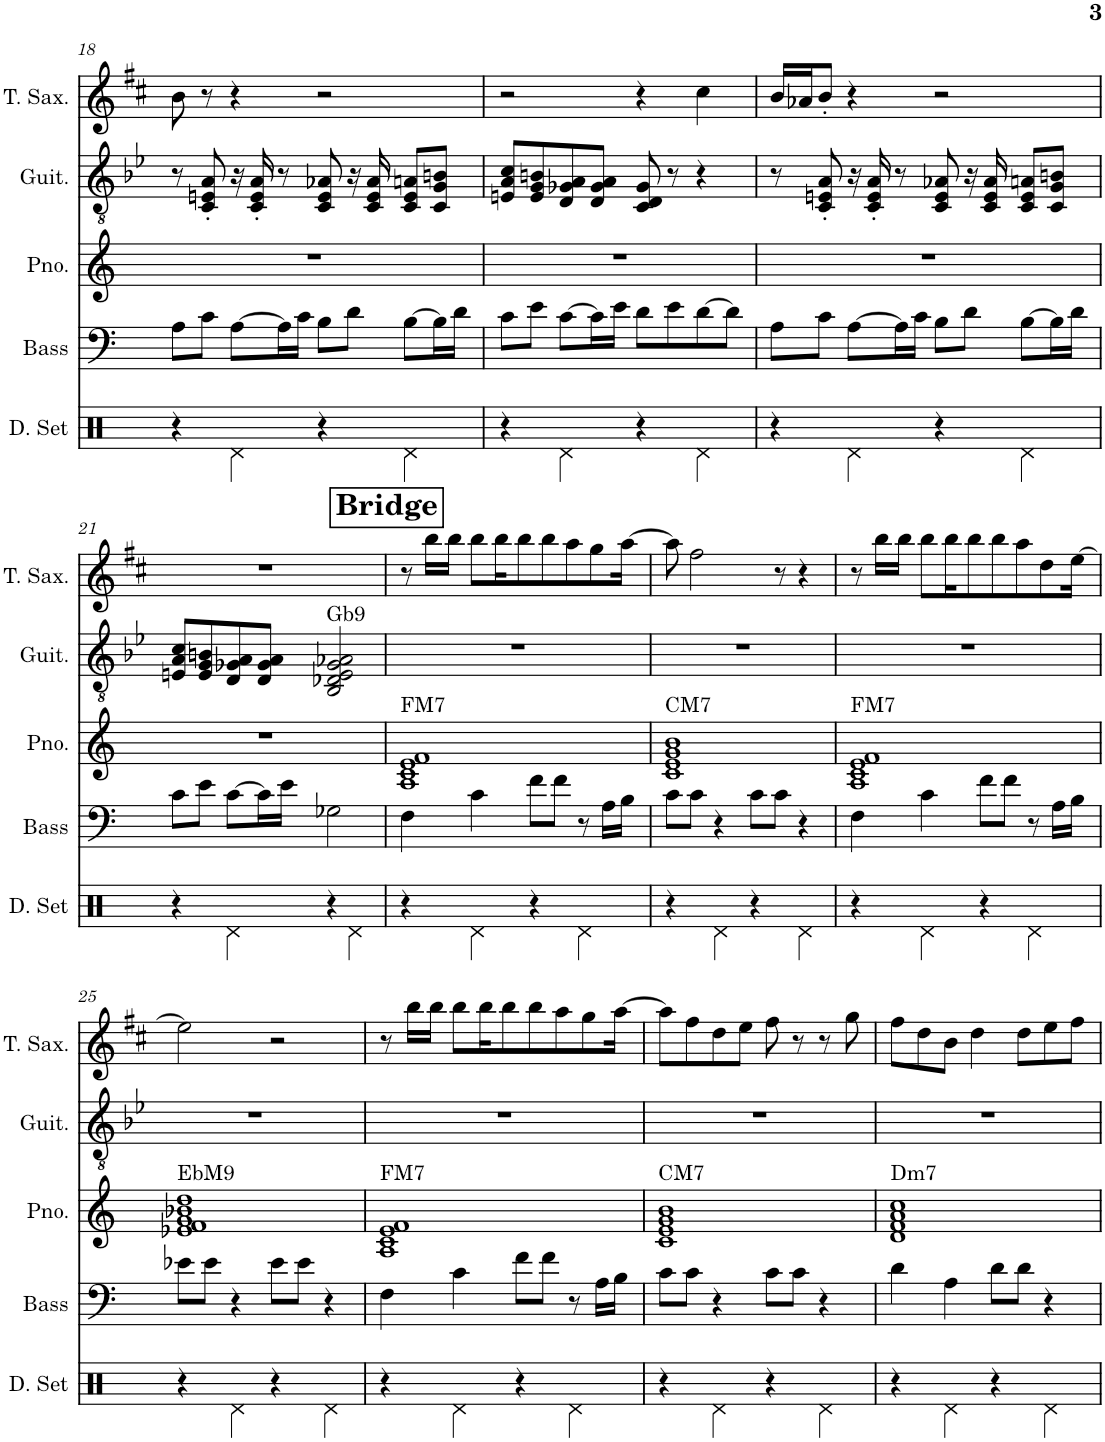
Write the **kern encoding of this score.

**kern	**kern	**kern	**kern	**kern
*part5	*part4	*part3	*part2	*part1
*staff5	*staff4	*staff3	*staff2	*staff1
*I"Drumset	*I"Acoustic Bass	*I"Piano	*I"Acoustic Guitar	*I"Tenor Saxophone
*I'D. Set	*I'Bass	*I'Pno.	*I'Guit.	*I'T. Sax.
!!LO:PB:g=z
*clefX	*clefF4	*clefG2	*clefGv2	*clefG2
*	*Trd7c12	*	*	*Trd8c14
*k[]	*k[]	*k[]	*k[b-e-]	*k[f#c#]
*M4/4	*M4/4	*M4/4	*M4/4	*M4/4
=18	=18	=18	=18	=18
4r	8A\L	1r	8r	8b\
.	8c\J	.	8C/' 8En/' 8A/'	8r
4Rd\	[8A\L	.	16r	4r
.	.	.	16C/' 16E/' 16A/'	.
.	16A\L]	.	8r	.
.	16c\JJ	.	.	.
4r	8B\L	.	8C/ 8E/ 8A-X/	2r
.	8d\J	.	16r	.
.	.	.	16C/ 16E/ 16A-/	.
4Rd\	[8B\L	.	8C/ 8E/ 8An/L	.
.	16B\L]	.	8C/ 8G/ 8Bn/J	.
.	16d\JJ	.	.	.
=19	=19	=19	=19	=19
4r	8c\L	1r	8En/ 8A/ 8c/L	2r
.	8e\J	.	8E/ 8G/ 8Bn/	.
4Rd\	[8c\L	.	8D/ 8G-X/ 8A/	.
.	16c\L]	.	8D/ 8G-/ 8A/J	.
.	16e\JJ	.	.	.
4r	8d\L	.	8C/ 8D/ 8G-/	4r
.	8e\	.	8r	.
4Rd\	[8d\	.	4r	4cc#\
.	8d\J]	.	.	.
=20	=20	=20	=20	=20
4r	8A\L	1r	8r	16b/LL
.	.	.	.	16a-X/J
.	8c\J	.	8C/' 8En/' 8A/'	8b'/J
4Rd\	[8A\L	.	16r	4r
.	.	.	16C/' 16E/' 16A/'	.
.	16A\L]	.	8r	.
.	16c\JJ	.	.	.
4r	8B\L	.	8C/ 8E/ 8A-X/	2r
.	8d\J	.	16r	.
.	.	.	16C/ 16E/ 16A-/	.
4Rd\	[8B\L	.	8C/ 8E/ 8An/L	.
.	16B\L]	.	8C/ 8G/ 8Bn/J	.
.	16d\JJ	.	.	.
!!LO:LB:g=z
=21	=21	=21	=21	=21
4r	8c\L	1r	8En/ 8A/ 8c/L	1r
.	8e\J	.	8E/ 8G/ 8Bn/	.
4Rd\	[8c\L	.	8D/ 8G-X/ 8A/	.
.	16c\L]	.	8D/ 8G-/ 8A/J	.
.	16e\JJ	.	.	.
!	!	!	!LO:TX:a:t=Gb9	!
4r	2G-X\	.	2BB-/ 2D-X/ 2E/ 2G-/ 2A-X/	.
4Rd\	.	.	.	.
!!LO:REH:place=s1:a:B:cj:fs=14:t=Bridge
=22	=22	=22	=22	=22
!	!	!LO:TX:a:t=FM7	!	!
4r	4F\	1A 1c 1e 1f	1r	8r
.	.	.	.	16bb\LL
.	.	.	.	16bb\JJ
4Rd\	4c\	.	.	8bb\L
.	.	.	.	16bb\K
.	.	.	.	8bb\
4r	8f\L	.	.	.
.	.	.	.	8bb\
.	8f\J	.	.	.
.	.	.	.	8aa\
4Rd\	8r	.	.	.
.	.	.	.	8gg\
.	16A\LL	.	.	.
.	16B\JJ	.	.	[16aa\Jk
=23	=23	=23	=23	=23
!	!	!LO:TX:a:t=CM7	!	!
4r	8c\L	1c 1e 1g 1b	1r	8aa\]
.	8c\J	.	.	2ff#\
4Rd\	4r	.	.	.
4r	8c\L	.	.	.
.	8c\J	.	.	8r
4Rd\	4r	.	.	4r
=24	=24	=24	=24	=24
!	!	!LO:TX:a:t=FM7	!	!
4r	4F\	1A 1c 1e 1f	1r	8r
.	.	.	.	16bb\LL
.	.	.	.	16bb\JJ
4Rd\	4c\	.	.	8bb\L
.	.	.	.	16bb\K
.	.	.	.	8bb\
4r	8f\L	.	.	.
.	.	.	.	8bb\
.	8f\J	.	.	.
.	.	.	.	8aa\
4Rd\	8r	.	.	.
.	.	.	.	8dd\
.	16A\LL	.	.	.
.	16B\JJ	.	.	[16ee\Jk
!!LO:LB:g=z
=25	=25	=25	=25	=25
!	!	!LO:TX:a:t=EbM9	!	!
4r	8e-X\L	1e-X 1f 1g 1b-X 1dd	1r	2ee\]
.	8e-\J	.	.	.
4Rd\	4r	.	.	.
4r	8e-\L	.	.	2r
.	8e-\J	.	.	.
4Rd\	4r	.	.	.
=26	=26	=26	=26	=26
!	!	!LO:TX:a:t=FM7	!	!
4r	4F\	1A 1c 1e 1f	1r	8r
.	.	.	.	16bb\LL
.	.	.	.	16bb\JJ
4Rd\	4c\	.	.	8bb\L
.	.	.	.	16bb\K
.	.	.	.	8bb\
4r	8f\L	.	.	.
.	.	.	.	8bb\
.	8f\J	.	.	.
.	.	.	.	8aa\
4Rd\	8r	.	.	.
.	.	.	.	8gg\
.	16A\LL	.	.	.
.	16B\JJ	.	.	[16aa\Jk
=27	=27	=27	=27	=27
!	!	!LO:TX:a:t=CM7	!	!
4r	8c\L	1c 1e 1g 1b	1r	8aa\L]
.	8c\J	.	.	8ff#\
4Rd\	4r	.	.	8dd\
.	.	.	.	8ee\J
4r	8c\L	.	.	8ff#\
.	8c\J	.	.	8r
4Rd\	4r	.	.	8r
.	.	.	.	8gg\
=28	=28	=28	=28	=28
!	!	!LO:TX:a:t=Dm7	!	!
4r	4d\	1d 1f 1a 1cc	1r	8ff#\L
.	.	.	.	8dd\
4Rd\	4A\	.	.	8b\J
.	.	.	.	4dd\
4r	8d\L	.	.	.
.	8d\J	.	.	8dd\L
4Rd\	4r	.	.	8ee\
.	.	.	.	8ff#\J
=	=	=	=	=
*-	*-	*-	*-	*-
